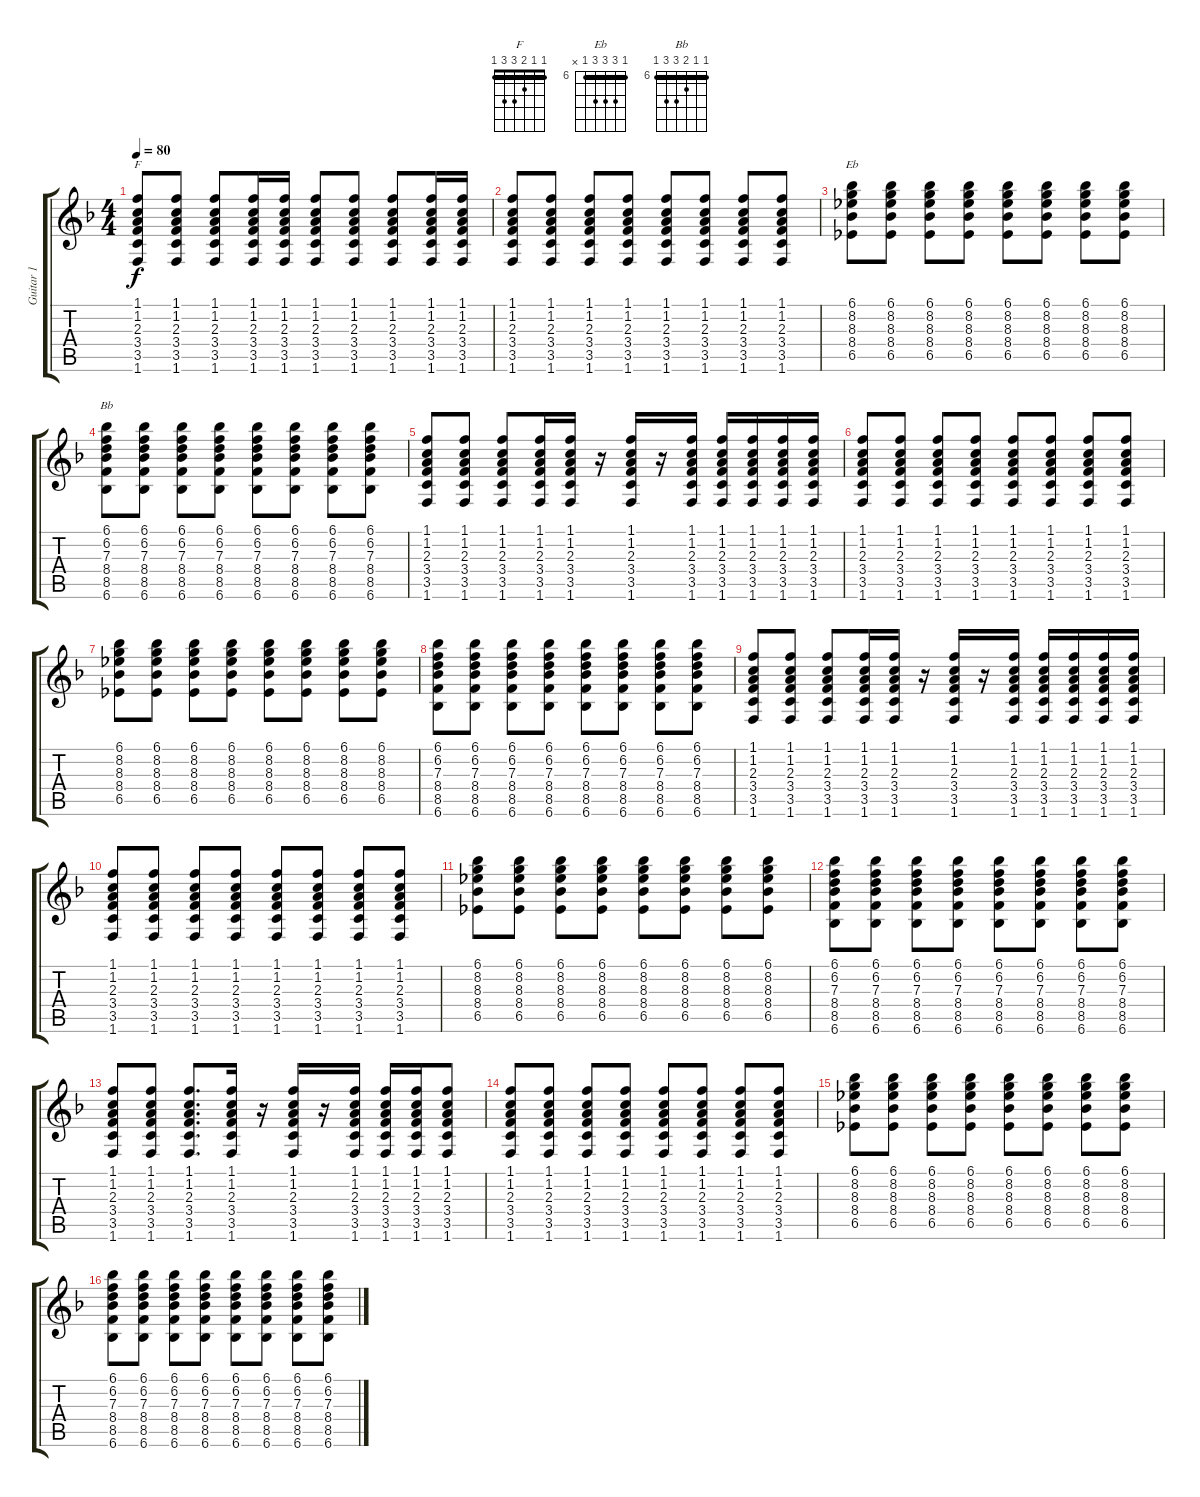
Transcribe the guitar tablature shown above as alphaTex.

\track ("Guitar 1" "Guitar 1") {instrument electricguitarjazz}
\staff {score tabs}
\tuning (E4 B3 G3 D3 A2 E2) {hide}
\chord ("F" 1 1 2 3 3 1) {barre 1}
\chord ("Eb" 6 8 8 8 6 x) {firstfret 6 barre 6}
\chord ("Bb" 6 6 7 8 8 6) {firstfret 6 barre 6}
\ts (4 4)
\tempo 80
\clef g2
\ks f
(1.1 1.2 2.3 3.4 3.5 1.6).8{ch "F" dy f} (1.1 1.2 2.3 3.4 3.5 1.6).8 (1.1 1.2 2.3 3.4 3.5 1.6).8 (1.1 1.2 2.3 3.4 3.5 1.6).16 (1.1 1.2 2.3 3.4 3.5 1.6).16 (1.1 1.2 2.3 3.4 3.5 1.6).8 (1.1 1.2 2.3 3.4 3.5 1.6).8 (1.1 1.2 2.3 3.4 3.5 1.6).8 (1.1 1.2 2.3 3.4 3.5 1.6).16 (1.1 1.2 2.3 3.4 3.5 1.6).16 |
(1.1 1.2 2.3 3.4 3.5 1.6).8 (1.1 1.2 2.3 3.4 3.5 1.6).8 (1.1 1.2 2.3 3.4 3.5 1.6).8 (1.1 1.2 2.3 3.4 3.5 1.6).8 (1.1 1.2 2.3 3.4 3.5 1.6).8 (1.1 1.2 2.3 3.4 3.5 1.6).8 (1.1 1.2 2.3 3.4 3.5 1.6).8 (1.1 1.2 2.3 3.4 3.5 1.6).8 |
(6.1 8.2 8.3 8.4 6.5).8{ch "Eb"} (6.1 8.2 8.3 8.4 6.5).8 (6.1 8.2 8.3 8.4 6.5).8 (6.1 8.2 8.3 8.4 6.5).8 (6.1 8.2 8.3 8.4 6.5).8 (6.1 8.2 8.3 8.4 6.5).8 (6.1 8.2 8.3 8.4 6.5).8 (6.1 8.2 8.3 8.4 6.5).8 |
(6.1 6.2 7.3 8.4 8.5 6.6).8{ch "Bb"} (6.1 6.2 7.3 8.4 8.5 6.6).8 (6.1 6.2 7.3 8.4 8.5 6.6).8 (6.1 6.2 7.3 8.4 8.5 6.6).8 (6.1 6.2 7.3 8.4 8.5 6.6).8 (6.1 6.2 7.3 8.4 8.5 6.6).8 (6.1 6.2 7.3 8.4 8.5 6.6).8 (6.1 6.2 7.3 8.4 8.5 6.6).8 |
(1.1 1.2 2.3 3.4 3.5 1.6).8 (1.1 1.2 2.3 3.4 3.5 1.6).8 (1.1 1.2 2.3 3.4 3.5 1.6).8 (1.1 1.2 2.3 3.4 3.5 1.6).16 (1.1 1.2 2.3 3.4 3.5 1.6).16 r.16 (1.1 1.2 2.3 3.4 3.5 1.6).16 r.16 (1.1 1.2 2.3 3.4 3.5 1.6).16 (1.1 1.2 2.3 3.4 3.5 1.6).16 (1.1 1.2 2.3 3.4 3.5 1.6).16 (1.1 1.2 2.3 3.4 3.5 1.6).16 (1.1 1.2 2.3 3.4 3.5 1.6).16 |
(1.1 1.2 2.3 3.4 3.5 1.6).8 (1.1 1.2 2.3 3.4 3.5 1.6).8 (1.1 1.2 2.3 3.4 3.5 1.6).8 (1.1 1.2 2.3 3.4 3.5 1.6).8 (1.1 1.2 2.3 3.4 3.5 1.6).8 (1.1 1.2 2.3 3.4 3.5 1.6).8 (1.1 1.2 2.3 3.4 3.5 1.6).8 (1.1 1.2 2.3 3.4 3.5 1.6).8 |
(6.1 8.2 8.3 8.4 6.5).8 (6.1 8.2 8.3 8.4 6.5).8 (6.1 8.2 8.3 8.4 6.5).8 (6.1 8.2 8.3 8.4 6.5).8 (6.1 8.2 8.3 8.4 6.5).8 (6.1 8.2 8.3 8.4 6.5).8 (6.1 8.2 8.3 8.4 6.5).8 (6.1 8.2 8.3 8.4 6.5).8 |
(6.1 6.2 7.3 8.4 8.5 6.6).8 (6.1 6.2 7.3 8.4 8.5 6.6).8 (6.1 6.2 7.3 8.4 8.5 6.6).8 (6.1 6.2 7.3 8.4 8.5 6.6).8 (6.1 6.2 7.3 8.4 8.5 6.6).8 (6.1 6.2 7.3 8.4 8.5 6.6).8 (6.1 6.2 7.3 8.4 8.5 6.6).8 (6.1 6.2 7.3 8.4 8.5 6.6).8 |
(1.1 1.2 2.3 3.4 3.5 1.6).8 (1.1 1.2 2.3 3.4 3.5 1.6).8 (1.1 1.2 2.3 3.4 3.5 1.6).8 (1.1 1.2 2.3 3.4 3.5 1.6).16 (1.1 1.2 2.3 3.4 3.5 1.6).16 r.16 (1.1 1.2 2.3 3.4 3.5 1.6).16 r.16 (1.1 1.2 2.3 3.4 3.5 1.6).16 (1.1 1.2 2.3 3.4 3.5 1.6).16 (1.1 1.2 2.3 3.4 3.5 1.6).16 (1.1 1.2 2.3 3.4 3.5 1.6).16 (1.1 1.2 2.3 3.4 3.5 1.6).16 |
(1.1 1.2 2.3 3.4 3.5 1.6).8 (1.1 1.2 2.3 3.4 3.5 1.6).8 (1.1 1.2 2.3 3.4 3.5 1.6).8 (1.1 1.2 2.3 3.4 3.5 1.6).8 (1.1 1.2 2.3 3.4 3.5 1.6).8 (1.1 1.2 2.3 3.4 3.5 1.6).8 (1.1 1.2 2.3 3.4 3.5 1.6).8 (1.1 1.2 2.3 3.4 3.5 1.6).8 |
(6.1 8.2 8.3 8.4 6.5).8 (6.1 8.2 8.3 8.4 6.5).8 (6.1 8.2 8.3 8.4 6.5).8 (6.1 8.2 8.3 8.4 6.5).8 (6.1 8.2 8.3 8.4 6.5).8 (6.1 8.2 8.3 8.4 6.5).8 (6.1 8.2 8.3 8.4 6.5).8 (6.1 8.2 8.3 8.4 6.5).8 |
(6.1 6.2 7.3 8.4 8.5 6.6).8 (6.1 6.2 7.3 8.4 8.5 6.6).8 (6.1 6.2 7.3 8.4 8.5 6.6).8 (6.1 6.2 7.3 8.4 8.5 6.6).8 (6.1 6.2 7.3 8.4 8.5 6.6).8 (6.1 6.2 7.3 8.4 8.5 6.6).8 (6.1 6.2 7.3 8.4 8.5 6.6).8 (6.1 6.2 7.3 8.4 8.5 6.6).8 |
(1.1 1.2 2.3 3.4 3.5 1.6).8 (1.1 1.2 2.3 3.4 3.5 1.6).8 (1.1 1.2 2.3 3.4 3.5 1.6).8{d} (1.1 1.2 2.3 3.4 3.5 1.6).16 r.16 (1.1 1.2 2.3 3.4 3.5 1.6).16 r.16 (1.1 1.2 2.3 3.4 3.5 1.6).16 (1.1 1.2 2.3 3.4 3.5 1.6).16 (1.1 1.2 2.3 3.4 3.5 1.6).16 (1.1 1.2 2.3 3.4 3.5 1.6).8 |
(1.1 1.2 2.3 3.4 3.5 1.6).8 (1.1 1.2 2.3 3.4 3.5 1.6).8 (1.1 1.2 2.3 3.4 3.5 1.6).8 (1.1 1.2 2.3 3.4 3.5 1.6).8 (1.1 1.2 2.3 3.4 3.5 1.6).8 (1.1 1.2 2.3 3.4 3.5 1.6).8 (1.1 1.2 2.3 3.4 3.5 1.6).8 (1.1 1.2 2.3 3.4 3.5 1.6).8 |
(6.1 8.2 8.3 8.4 6.5).8 (6.1 8.2 8.3 8.4 6.5).8 (6.1 8.2 8.3 8.4 6.5).8 (6.1 8.2 8.3 8.4 6.5).8 (6.1 8.2 8.3 8.4 6.5).8 (6.1 8.2 8.3 8.4 6.5).8 (6.1 8.2 8.3 8.4 6.5).8 (6.1 8.2 8.3 8.4 6.5).8 |
(6.1 6.2 7.3 8.4 8.5 6.6).8 (6.1 6.2 7.3 8.4 8.5 6.6).8 (6.1 6.2 7.3 8.4 8.5 6.6).8 (6.1 6.2 7.3 8.4 8.5 6.6).8 (6.1 6.2 7.3 8.4 8.5 6.6).8 (6.1 6.2 7.3 8.4 8.5 6.6).8 (6.1 6.2 7.3 8.4 8.5 6.6).8 (6.1 6.2 7.3 8.4 8.5 6.6).8
